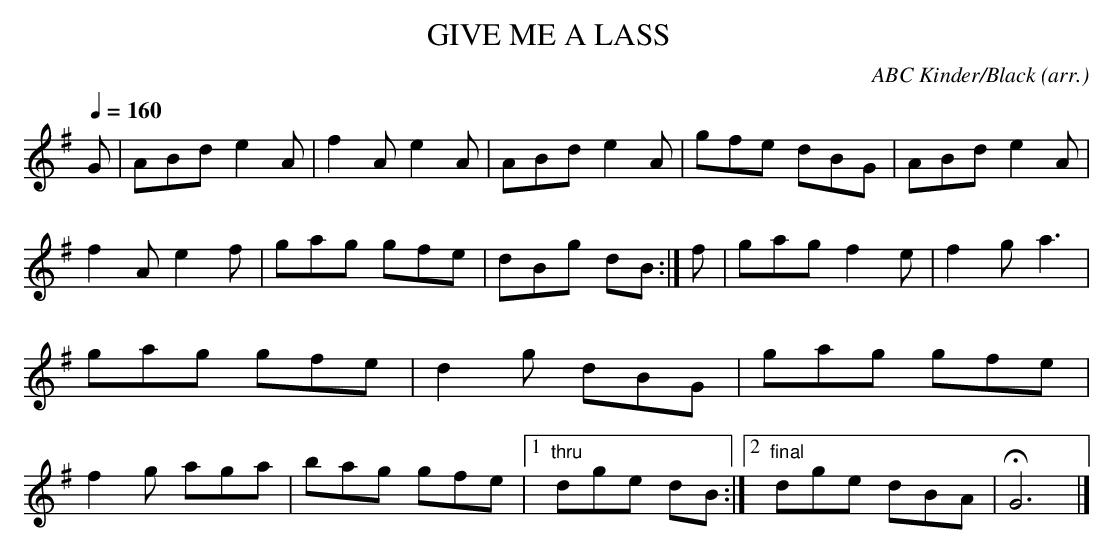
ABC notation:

X:1
T:GIVE ME A LASS  \
C:ABC Kinder/Black (arr.)\
M:6/8\
L:1/8\
Q:1/4=160\
K:G\
G|ABd e2A|f2A e2A|ABd e2A|gfe dBG|\
ABd e2A|f2A e2f|gag gfe|dBg dB:|\
f|gag f2e|f2g a3|gag gfe|d2g dBG|\
gag gfe|f2g aga|bag gfe|1 "thru"dge dB:|\
[2 "final"dge dBA|HG6|]\
\
\
